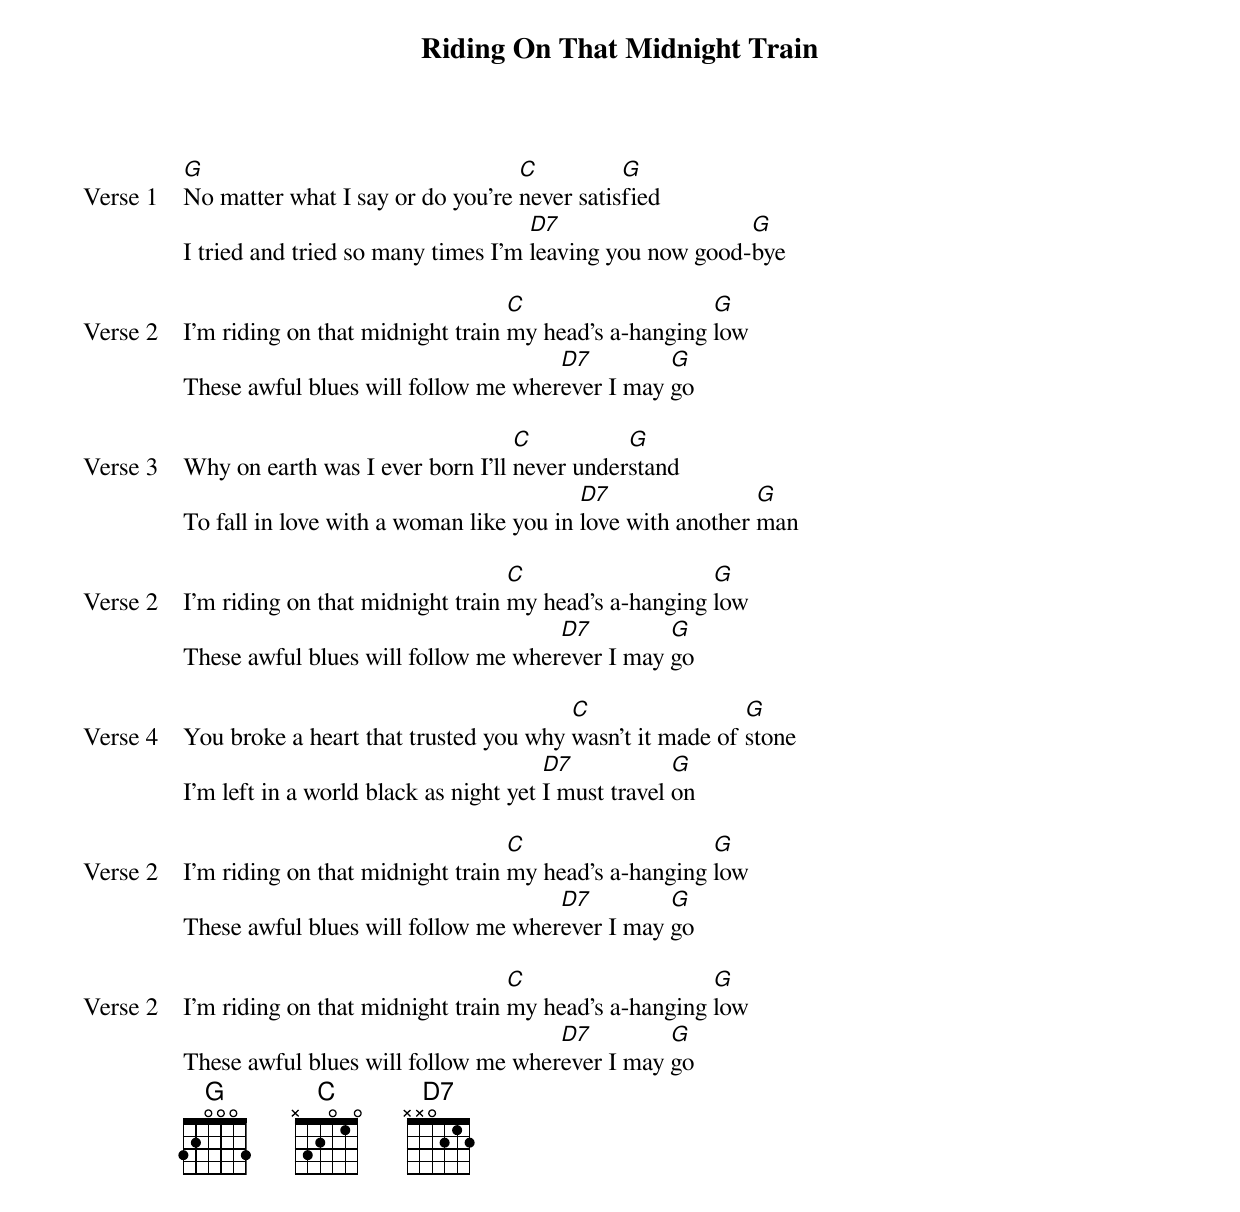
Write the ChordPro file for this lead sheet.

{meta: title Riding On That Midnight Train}
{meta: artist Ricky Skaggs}
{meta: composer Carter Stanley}
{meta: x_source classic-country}
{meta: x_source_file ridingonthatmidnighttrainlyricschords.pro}
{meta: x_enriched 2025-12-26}

{start_of_verse: Verse 1}
[G]No matter what I say or do you're [C]never satis[G]fied
I tried and tried so many times I'm [D7]leaving you now good-[G]bye
{end_of_verse}

{start_of_verse: Verse 2}
I'm riding on that midnight train [C]my head's a-hanging [G]low
These awful blues will follow me wher[D7]ever I may [G]go
{end_of_verse}

{start_of_verse: Verse 3}
Why on earth was I ever born I'll [C]never under[G]stand
To fall in love with a woman like you in [D7]love with another [G]man
{end_of_verse}

{start_of_verse: Verse 2}
I'm riding on that midnight train [C]my head's a-hanging [G]low
These awful blues will follow me wher[D7]ever I may [G]go
{end_of_verse}

{start_of_verse: Verse 4}
You broke a heart that trusted you why [C]wasn't it made of [G]stone
I'm left in a world black as night yet [D7]I must travel [G]on
{end_of_verse}

{start_of_verse: Verse 2}
I'm riding on that midnight train [C]my head's a-hanging [G]low
These awful blues will follow me wher[D7]ever I may [G]go
{end_of_verse}

{start_of_verse: Verse 2}
I'm riding on that midnight train [C]my head's a-hanging [G]low
These awful blues will follow me wher[D7]ever I may [G]go
{end_of_verse}
